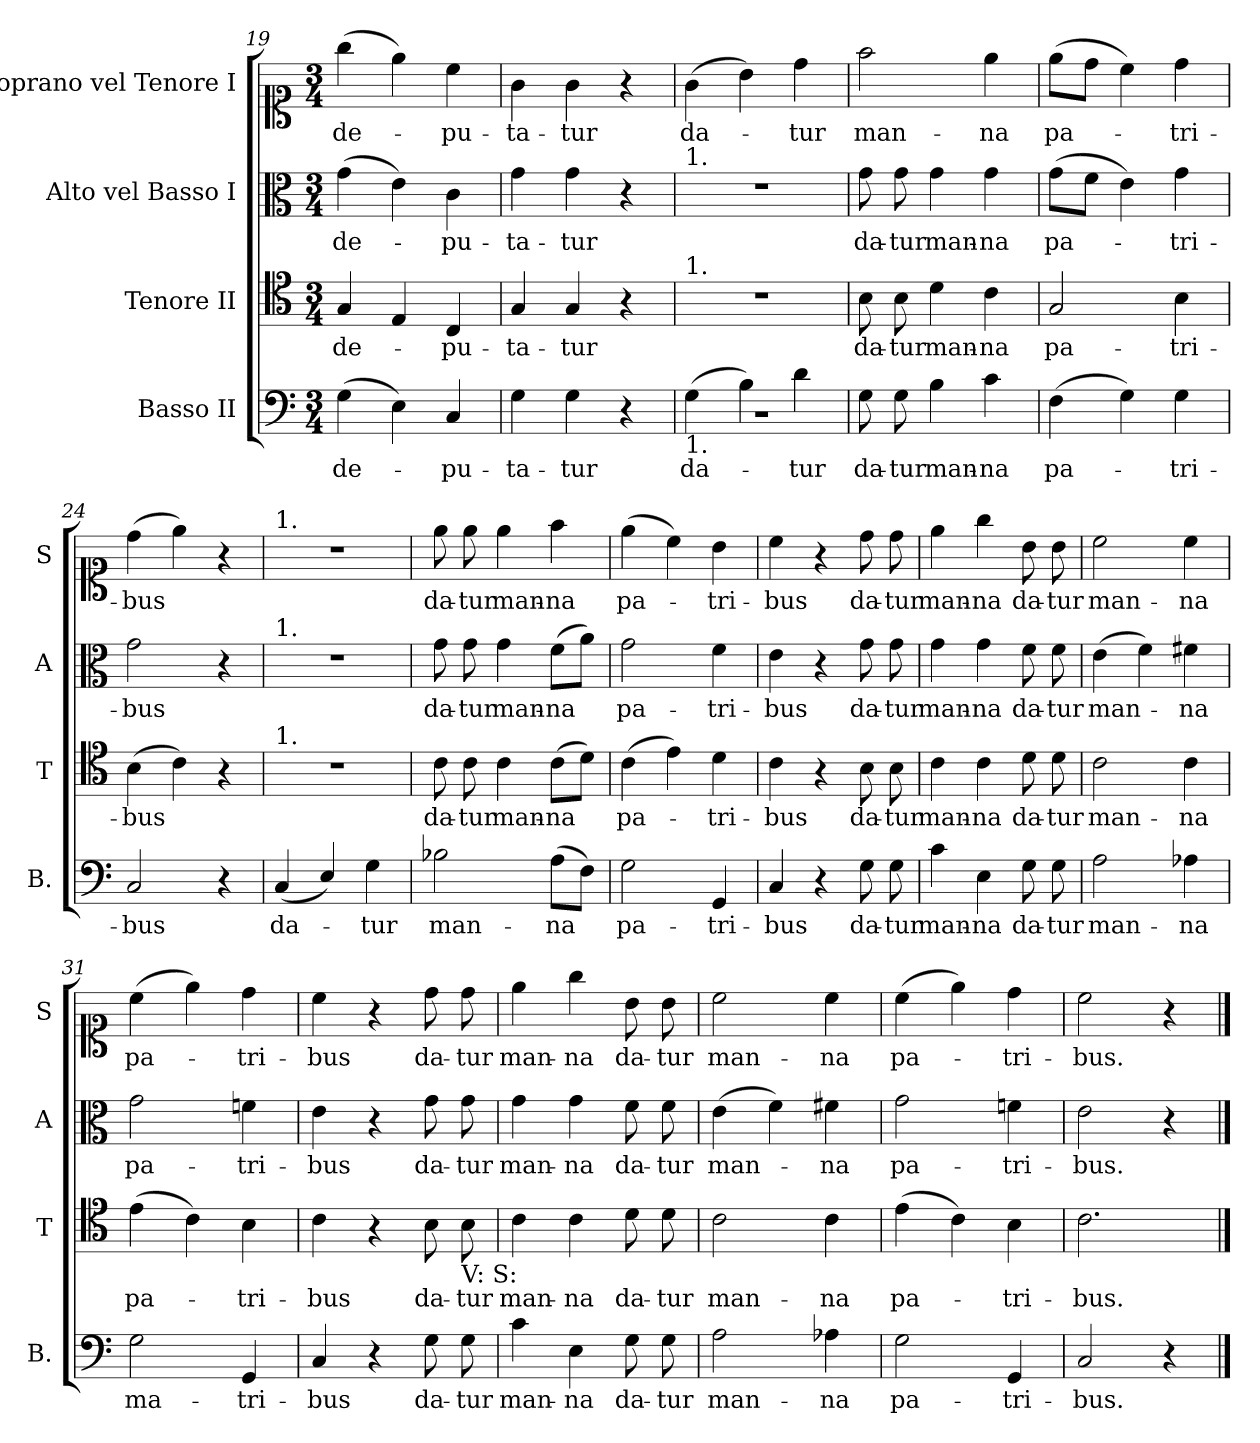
**kern	**text	**kern	**text	**kern	**text	**kern	**text
*part4	*part4	*part3	*part3	*part2	*part2	*part1	*part1
*staff4	*staff4	*staff3	*staff3	*staff2	*staff2	*staff1	*staff1
*I"Basso II	*	*I"Tenore II	*	*I"Alto vel Basso I	*	*I"Soprano vel Tenore I	*
*I'B.	*	*I'T	*	*I'A	*	*I'S	*
*clefF4	*	*clefC4	*	*clefC3	*	*clefC1	*
*k[]	*	*k[]	*	*k[]	*	*k[]	*
*M3/4	*	*M3/4	*	*M3/4	*	*M3/4	*
=19	=19	=19	=19	=19	=19	=19	=19
(4G\	de-	4G/	de-	(4g\	de-	(4gg\	de-
4E\)	.	4E/	.	4e\)	.	4ee\)	.
4C/	-pu-	4C/	-pu-	4c\	-pu-	4cc\	-pu-
=20	=20	=20	=20	=20	=20	=20	=20
4G\	-ta-	4G/	-ta-	4g\	-ta-	4g\	-ta-
4G\	-tur	4G/	-tur	4g\	-tur	4g\	-tur
4r	.	4r	.	4r	.	4r	.
=21	=21	=21	=21	=21	=21	=21	=21
*^	*	*	*	*	*	*	*
!	!	!	!	!	!LO:TX:a:t=1.	!	!	!
!	!	!	!LO:TX:a:t=1.	!	!	!	!	!
!LO:TX:b:t=1.	!	!	!	!	!	!	!	!
(4G\	2.r	da-	2.r	.	2.r	.	(4g\	da-
4B\)	.	.	.	.	.	.	4b\)	.
4d\	.	-tur	.	.	.	.	4dd\	-tur
*v	*v	*	*	*	*	*	*	*
=22	=22	=22	=22	=22	=22	=22	=22
8G\	da-	8B\	da-	8g\	da-	2ff\	man-
8G\	-tur	8B\	-tur	8g\	-tur	.	.
4B\	man-	4d\	man-	4g\	man-	.	.
4c\	-na	4c\	-na	4g\	-na	4ee\	-na
=23	=23	=23	=23	=23	=23	=23	=23
(4F\	pa-	2G/	pa-	(8g\L	pa-	(8ee\L	pa-
.	.	.	.	8f\J	.	8dd\J	.
4G\)	.	.	.	4e\)	.	4cc\)	.
4G\	-tri-	4B\	-tri-	4g\	-tri-	4dd\	-tri-
=24	=24	=24	=24	=24	=24	=24	=24
2C/	-bus	(4B\	-bus	2g\	-bus	(4dd\	-bus
.	.	4c\)	.	.	.	4ee\)	.
4r	.	4r	.	4r	.	4r	.
=25	=25	=25	=25	=25	=25	=25	=25
!	!	!	!	!	!	!LO:TX:a:t=1.	!
!	!	!	!	!LO:TX:a:t=1.	!	!	!
!	!	!LO:TX:a:t=1.	!	!	!	!	!
(4C/	da-	2.r	.	2.r	.	2.r	.
4E/)	.	.	.	.	.	.	.
4G\	-tur	.	.	.	.	.	.
=26	=26	=26	=26	=26	=26	=26	=26
2B-X\	man-	8c\	da-	8g\	da-	8ee\	da-
.	.	8c\	-tur	8g\	-tur	8ee\	-tur
.	.	4c\	man-	4g\	man-	4ee\	man-
(8A\L	-na	(8c\L	-na	(8f\L	-na	4ff\	-na
8F\J)	.	8d\J)	.	8a\J)	.	.	.
=27	=27	=27	=27	=27	=27	=27	=27
2G\	pa-	(4c\	pa-	2g\	pa-	(4ee\	pa-
.	.	4e\)	.	.	.	4cc\)	.
4GG/	-tri-	4d\	-tri-	4f\	-tri-	4b\	-tri-
=28	=28	=28	=28	=28	=28	=28	=28
4C/	-bus	4c\	-bus	4e\	-bus	4cc\	-bus
4r	.	4r	.	4r	.	4r	.
8G\	da-	8B\	da-	8g\	da-	8dd\	da-
8G\	-tur	8B\	-tur	8g\	-tur	8dd\	-tur
=29	=29	=29	=29	=29	=29	=29	=29
4c\	man-	4c\	man-	4g\	man-	4ee\	man-
4E\	-na	4c\	-na	4g\	-na	4gg\	-na
8G\	da-	8d\	da-	8f\	da-	8b\	da-
8G\	-tur	8d\	-tur	8f\	-tur	8b\	-tur
=30	=30	=30	=30	=30	=30	=30	=30
2A\	man-	2c\	man-	(4e\	man-	2cc\	man-
.	.	.	.	4f\)	.	.	.
4A-X\	-na	4c\	-na	4f#X\	-na	4cc\	-na
=31	=31	=31	=31	=31	=31	=31	=31
2G\	ma-	(4e\	pa-	2g\	pa-	(4cc\	pa-
.	.	4c\)	.	.	.	4ee\)	.
4GG/	-tri-	4B\	-tri-	4fn\	-tri-	4dd\	-tri-
=32	=32	=32	=32	=32	=32	=32	=32
4C/	-bus	4c\	-bus	4e\	-bus	4cc\	-bus
4r	.	4r	.	4r	.	4r	.
8G\	da-	8B\	da-	8g\	da-	8dd\	da-
!	!	!LO:TX:b:t=V&colon; S&colon;	!	!	!	!	!
8G\	-tur	8B\	-tur	8g\	-tur	8dd\	-tur
=33	=33	=33	=33	=33	=33	=33	=33
4c\	man-	4c\	man-	4g\	man-	4ee\	man-
4E\	-na	4c\	-na	4g\	-na	4gg\	-na
8G\	da-	8d\	da-	8f\	da-	8b\	da-
8G\	-tur	8d\	-tur	8f\	-tur	8b\	-tur
=34	=34	=34	=34	=34	=34	=34	=34
2A\	man-	2c\	man-	(4e\	man-	2cc\	man-
.	.	.	.	4f\)	.	.	.
4A-X\	-na	4c\	-na	4f#X\	-na	4cc\	-na
=35	=35	=35	=35	=35	=35	=35	=35
2G\	pa-	(4e\	pa-	2g\	pa-	(4cc\	pa-
.	.	4c\)	.	.	.	4ee\)	.
4GG/	-tri-	4B\	-tri-	4fn\	-tri-	4dd\	-tri-
=36	=36	=36	=36	=36	=36	=36	=36
2C/	-bus.	2.c\	-bus.	2e\	-bus.	2cc\	-bus.
4r	.	.	.	4r	.	4r	.
==	==	==	==	==	==	==	==
*-	*-	*-	*-	*-	*-	*-	*-
